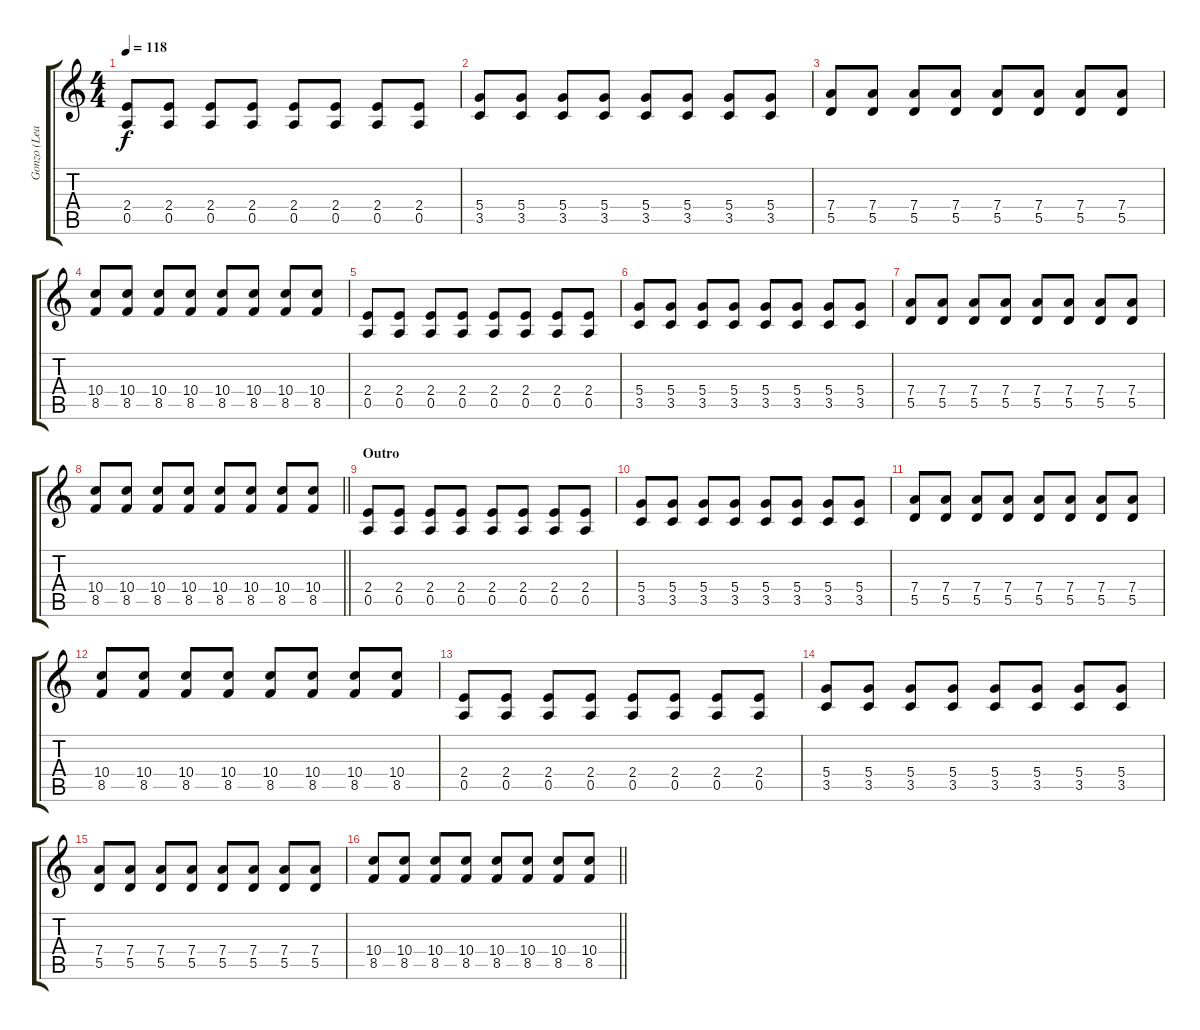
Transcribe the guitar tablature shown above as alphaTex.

\track ("Gonzo (Lead)" "Gonzo (Lea") {instrument overdrivenguitar}
\staff {score tabs}
\tuning (E4 B3 G3 D3 A2 E2) {hide}
\ts (4 4)
\tempo 118
\clef g2
\ks c
(2.4 0.5).8{dy f} (2.4 0.5).8 (2.4 0.5).8 (2.4 0.5).8 (2.4 0.5).8 (2.4 0.5).8 (2.4 0.5).8 (2.4 0.5).8 |
(5.4 3.5).8 (5.4 3.5).8 (5.4 3.5).8 (5.4 3.5).8 (5.4 3.5).8 (5.4 3.5).8 (5.4 3.5).8 (5.4 3.5).8 |
(7.4 5.5).8 (7.4 5.5).8 (7.4 5.5).8 (7.4 5.5).8 (7.4 5.5).8 (7.4 5.5).8 (7.4 5.5).8 (7.4 5.5).8 |
(10.4 8.5).8 (10.4 8.5).8 (10.4 8.5).8 (10.4 8.5).8 (10.4 8.5).8 (10.4 8.5).8 (10.4 8.5).8 (10.4 8.5).8 |
(2.4 0.5).8 (2.4 0.5).8 (2.4 0.5).8 (2.4 0.5).8 (2.4 0.5).8 (2.4 0.5).8 (2.4 0.5).8 (2.4 0.5).8 |
(5.4 3.5).8 (5.4 3.5).8 (5.4 3.5).8 (5.4 3.5).8 (5.4 3.5).8 (5.4 3.5).8 (5.4 3.5).8 (5.4 3.5).8 |
(7.4 5.5).8 (7.4 5.5).8 (7.4 5.5).8 (7.4 5.5).8 (7.4 5.5).8 (7.4 5.5).8 (7.4 5.5).8 (7.4 5.5).8 |
\barLineRight lightlight
(10.4 8.5).8 (10.4 8.5).8 (10.4 8.5).8 (10.4 8.5).8 (10.4 8.5).8 (10.4 8.5).8 (10.4 8.5).8 (10.4 8.5).8 |
\section ("" "Outro")
(2.4 0.5).8 (2.4 0.5).8 (2.4 0.5).8 (2.4 0.5).8 (2.4 0.5).8 (2.4 0.5).8 (2.4 0.5).8 (2.4 0.5).8 |
(5.4 3.5).8 (5.4 3.5).8 (5.4 3.5).8 (5.4 3.5).8 (5.4 3.5).8 (5.4 3.5).8 (5.4 3.5).8 (5.4 3.5).8 |
(7.4 5.5).8 (7.4 5.5).8 (7.4 5.5).8 (7.4 5.5).8 (7.4 5.5).8 (7.4 5.5).8 (7.4 5.5).8 (7.4 5.5).8 |
(10.4 8.5).8 (10.4 8.5).8 (10.4 8.5).8 (10.4 8.5).8 (10.4 8.5).8 (10.4 8.5).8 (10.4 8.5).8 (10.4 8.5).8 |
(2.4 0.5).8 (2.4 0.5).8 (2.4 0.5).8 (2.4 0.5).8 (2.4 0.5).8 (2.4 0.5).8 (2.4 0.5).8 (2.4 0.5).8 |
(5.4 3.5).8 (5.4 3.5).8 (5.4 3.5).8 (5.4 3.5).8 (5.4 3.5).8 (5.4 3.5).8 (5.4 3.5).8 (5.4 3.5).8 |
(7.4 5.5).8 (7.4 5.5).8 (7.4 5.5).8 (7.4 5.5).8 (7.4 5.5).8 (7.4 5.5).8 (7.4 5.5).8 (7.4 5.5).8 |
\barLineRight lightlight
(10.4 8.5).8 (10.4 8.5).8 (10.4 8.5).8 (10.4 8.5).8 (10.4 8.5).8 (10.4 8.5).8 (10.4 8.5).8 (10.4 8.5).8
